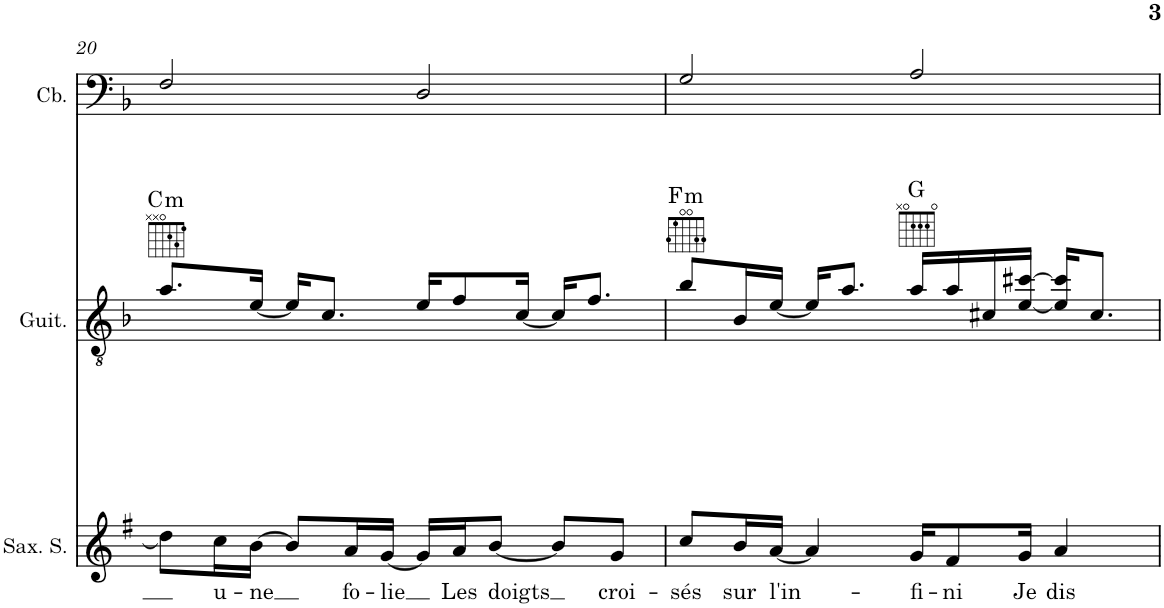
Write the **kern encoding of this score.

**kern	**text	**kern	**harte	**kern
*part3	*part3	*part2	*part2	*part1
*staff3	*staff3	*staff2	*	*staff1
*I"Saxophone Soprano	*	*I"Guitare Classique	*	*I"Contrebasse
*I'Sax. S.	*	*I'Guit.	*	*I'Cb.
!!LO:PB:g=z
*clefG2	*	*clefGv2	*	*clefF4
*Trd1c2	*	*	*	*Trd7c12
*k[f#]	*	*k[b-]	*	*k[b-]
*M4/4	*	*M4/4	*	*M4/4
=20	=20	=20	=20	=20
!	!	!	!LO:H:kt=m	!
8dd\L]	.	8.a/L	C:min	2F/
!	!LO:LY:b	!	!	!
16cc\L	u-	.	.	.
!	!LO:LY:b	!	!	!
[16b\JJ	-ne	[16e/Jk	.	.
8b/L]	.	16e/KL]	.	.
.	.	8.c/J	.	.
!	!LO:LY:b	!	!	!
16a/L	fo-	.	.	.
!	!LO:LY:b	!	!	!
[16g/JJ	-lie	.	.	.
16g/LL]	.	16e/KL	.	2D/
!	!LO:LY:b	!	!	!
16a/J	Les	8f/	.	.
!	!LO:LY:b	!	!	!
[8b/J	doigts	.	.	.
.	.	[16c/Jk	.	.
8b/L]	.	16c/KL]	.	.
.	.	8.f/J	.	.
!	!LO:LY:b	!	!	!
8g/J	croi-	.	.	.
=21	=21	=21	=21	=21
!	!LO:LY:b	!	!LO:H:kt=m	!
8cc/L	-sés	8b-/L	F:min	2G/
!	!LO:LY:b	!	!	!
16b/L	sur	16B-/L	.	.
!	!LO:LY:b	!	!	!
[16a/JJ	l'in-	[16e/JJ	.	.
4a/]	.	16e/KL]	.	.
.	.	8.a/J	.	.
!	!LO:LY:b	!	!	!
16g/KL	-fi-	16a/LL	G:maj	2A/
!	!LO:LY:b	!	!	!
8f#/	-ni	16a/	.	.
.	.	16c#X/	.	.
!	!LO:LY:b	!	!	!
16g/Jk	Je	[16e/ [16cc#X/JJ	.	.
!	!LO:LY:b	!	!	!
4a/	dis	16e/] 16cc#/]KL	.	.
.	.	8.c#/J	.	.
=	=	=	=	=
*-	*-	*-	*-	*-
